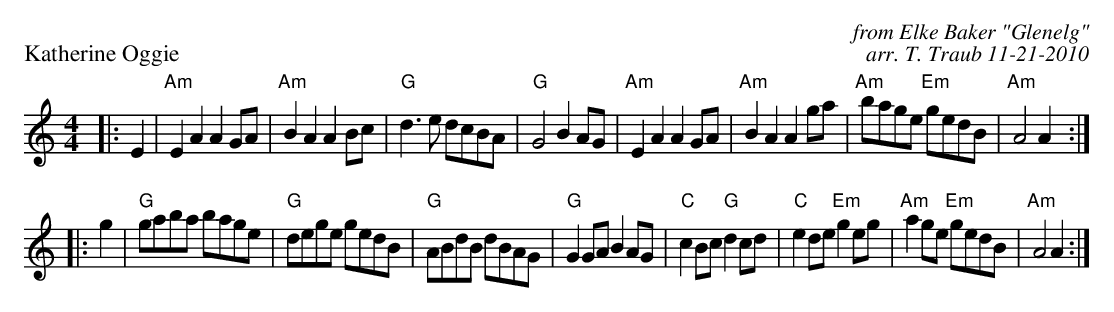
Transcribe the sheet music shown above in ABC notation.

X:1
P: Katherine Oggie
C: from Elke Baker "Glenelg"
C: arr. T. Traub 11-21-2010
M: 4/4
L: 1/8
K: Am
|: E2| "Am"E2 A2 A2 GA|"Am"B2 A2 A2 Bc|"G"d3 e dcBA|"G"G4 B2 AG|"Am"E2 A2 A2 GA|"Am"B2 A2 A2 ga|"Am"bage "Em"gedB|"Am"A4 A2 :|
|: g2| "G"gaba bage|"G"dege gedB|"G"ABdB dBAG|"G"G2 GA B2 AG|"C"c2 Bc "G"d2 cd|"C"e2 de "Em"g2 eg|"Am"a2 ge "Em"gedB|"Am"A4 A2 :|
